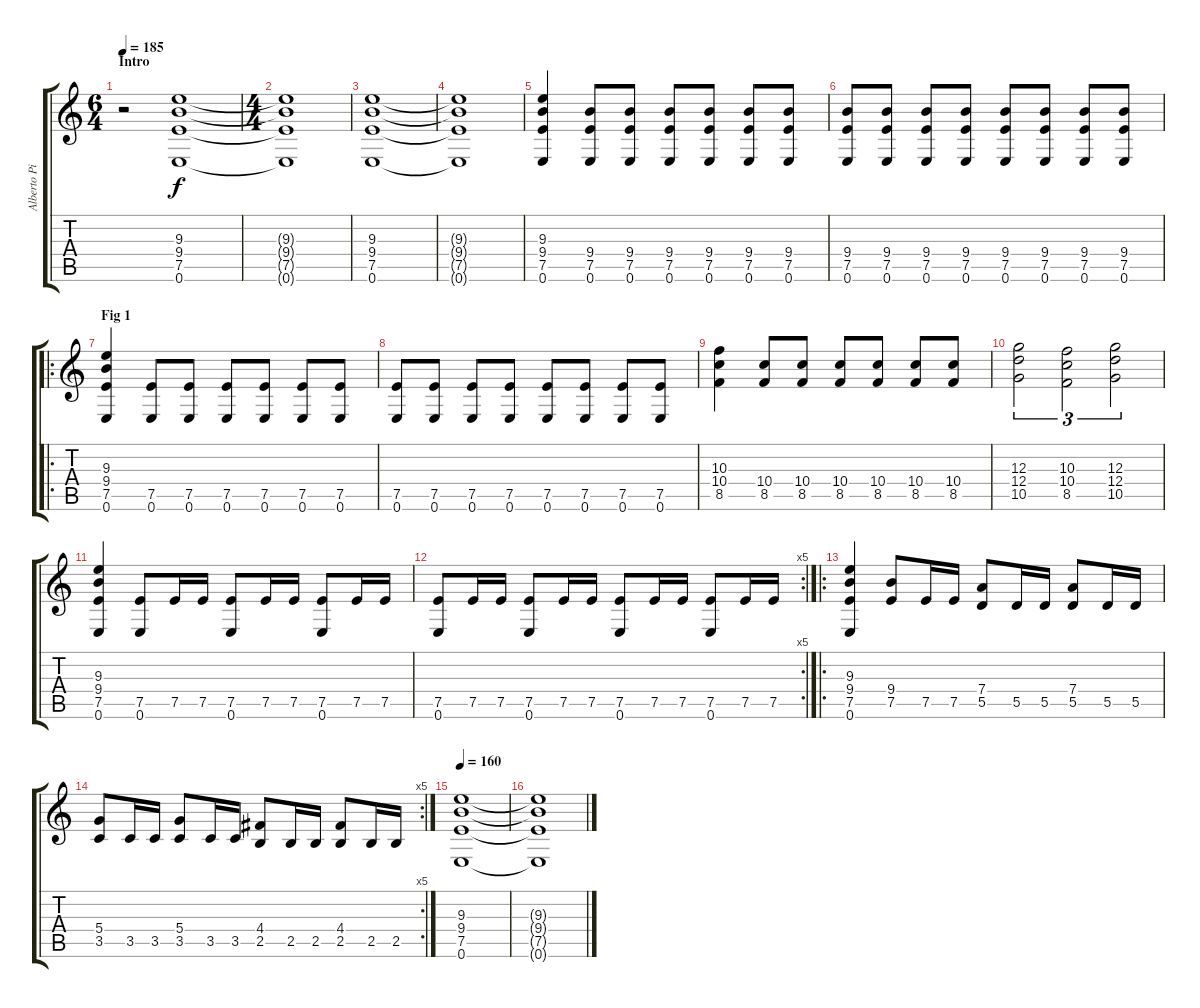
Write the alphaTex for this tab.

\track ("Alberto Pimentel" "Alberto Pi") {instrument distortionguitar}
\staff {score tabs}
\tuning (E4 B3 G3 D3 A2 E2) {hide}
\ts (6 4)
\section ("" "Intro")
\tempo 185
\clef g2
\ks c
r.2{dy f instrument distortionguitar} (9.3 9.4 7.5 0.6).1 |
\ts (4 4)
(9.3{t} 9.4{t} 7.5{t} 0.6{t}).1 |
(9.3 9.4 7.5 0.6).1 |
(9.3{t} 9.4{t} 7.5{t} 0.6{t}).1 |
(9.3 9.4 7.5 0.6).4 (9.4 7.5 0.6).8 (9.4 7.5 0.6).8 (9.4 7.5 0.6).8 (9.4 7.5 0.6).8 (9.4 7.5 0.6).8 (9.4 7.5 0.6).8 |
(9.4 7.5 0.6).8 (9.4 7.5 0.6).8 (9.4 7.5 0.6).8 (9.4 7.5 0.6).8 (9.4 7.5 0.6).8 (9.4 7.5 0.6).8 (9.4 7.5 0.6).8 (9.4 7.5 0.6).8 |
\ro
\section ("" "Fig 1")
(9.3 9.4 7.5 0.6).4 (7.5 0.6).8 (7.5 0.6).8 (7.5 0.6).8 (7.5 0.6).8 (7.5 0.6).8 (7.5 0.6).8 |
(7.5 0.6).8 (7.5 0.6).8 (7.5 0.6).8 (7.5 0.6).8 (7.5 0.6).8 (7.5 0.6).8 (7.5 0.6).8 (7.5 0.6).8 |
(10.3 10.4 8.5).4 (10.4 8.5).8 (10.4 8.5).8 (10.4 8.5).8 (10.4 8.5).8 (10.4 8.5).8 (10.4 8.5).8 |
(12.3 12.4 10.5).2{tu (3 2)} (10.3 10.4 8.5).2{tu (3 2)} (12.3 12.4 10.5).2{tu (3 2)} |
(9.3 9.4 7.5 0.6).4 (7.5 0.6).8 7.5.16 7.5.16 (7.5 0.6).8 7.5.16 7.5.16 (7.5 0.6).8 7.5.16 7.5.16 |
\rc 5
(7.5 0.6).8 7.5.16 7.5.16 (7.5 0.6).8 7.5.16 7.5.16 (7.5 0.6).8 7.5.16 7.5.16 (7.5 0.6).8 7.5.16 7.5.16 |
\ro
(9.3 9.4 7.5 0.6).4 (9.4 7.5).8 7.5.16 7.5.16 (7.4 5.5).8 5.5.16 5.5.16 (7.4 5.5).8 5.5.16 5.5.16 |
\rc 5
(5.4 3.5).8 3.5.16 3.5.16 (5.4 3.5).8 3.5.16 3.5.16 (4.4 2.5).8 2.5.16 2.5.16 (4.4 2.5).8 2.5.16 2.5.16 |
\tempo 160
(9.3 9.4 7.5 0.6).1 |
(9.3{t} 9.4{t} 7.5{t} 0.6{t}).1
